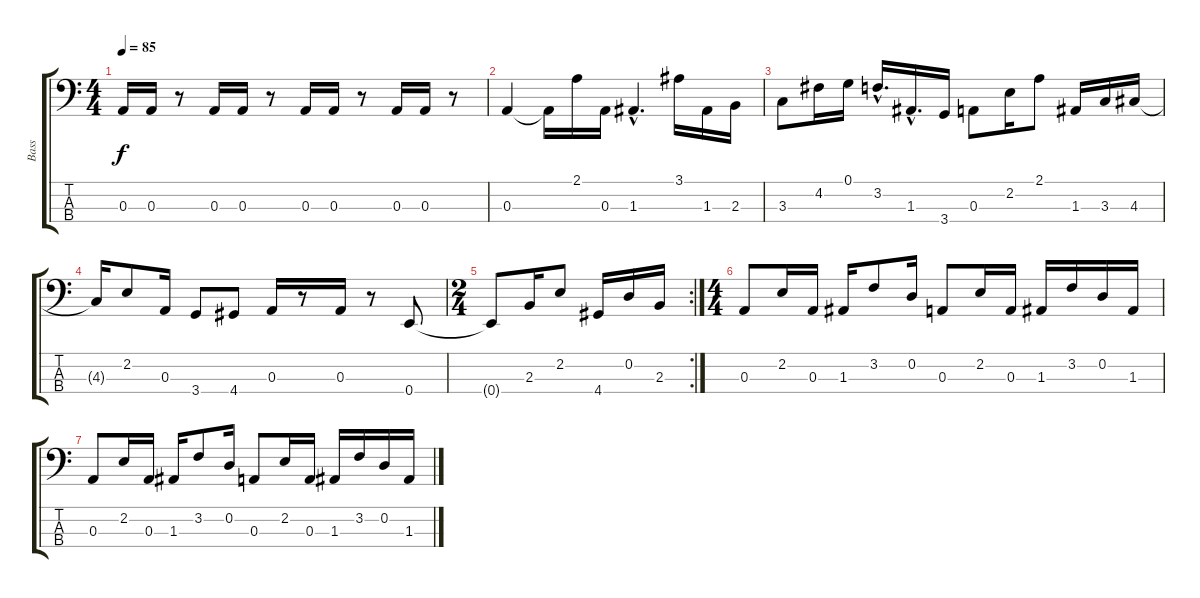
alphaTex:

\track ("Bass" "Bass") {instrument electricbassfinger}
\staff {score tabs}
\tuning (G2 D2 A1 E1) {hide}
\ts (4 4)
\tempo 85
\clef f4
\ks c
0.3.16{dy f} 0.3.16 r.8 0.3.16 0.3.16 r.8 0.3.16 0.3.16 r.8 0.3.16 0.3.16 r.8 |
\section ("" "")
0.3.4 0.3{t}.16 2.1.16 0.3.16 1.3{hac}.4{d} 3.1.16 1.3.16 2.3.16 |
3.3.8 4.2.16 0.1.16 3.2{hac}.16{d} 1.3{hac}.16{d} 3.4.16 0.3.8 2.2.16 2.1.8 1.3.16 3.3.16 4.3.16 |
4.3{t}.16 2.2.8 0.3.16 3.4.8 4.4.8 0.3.16 r.8 0.3.16 r.8 0.4.8 |
\rc 2
\ts (2 4)
0.4{t}.8 2.3.16 2.2.8 4.4.16 0.2.16 2.3.16 |
\ts (4 4)
\section ("" "")
0.3.8 2.2.16 0.3.16 1.3.16 3.2.8 0.2.16 0.3.8{volume 0} 2.2.16 0.3.16 1.3.16 3.2.16 0.2.16 1.3.16 |
0.3.8 2.2.16 0.3.16 1.3.16 3.2.8 0.2.16 0.3.8 2.2.16 0.3.16 1.3.16 3.2.16 0.2.16 1.3.16
